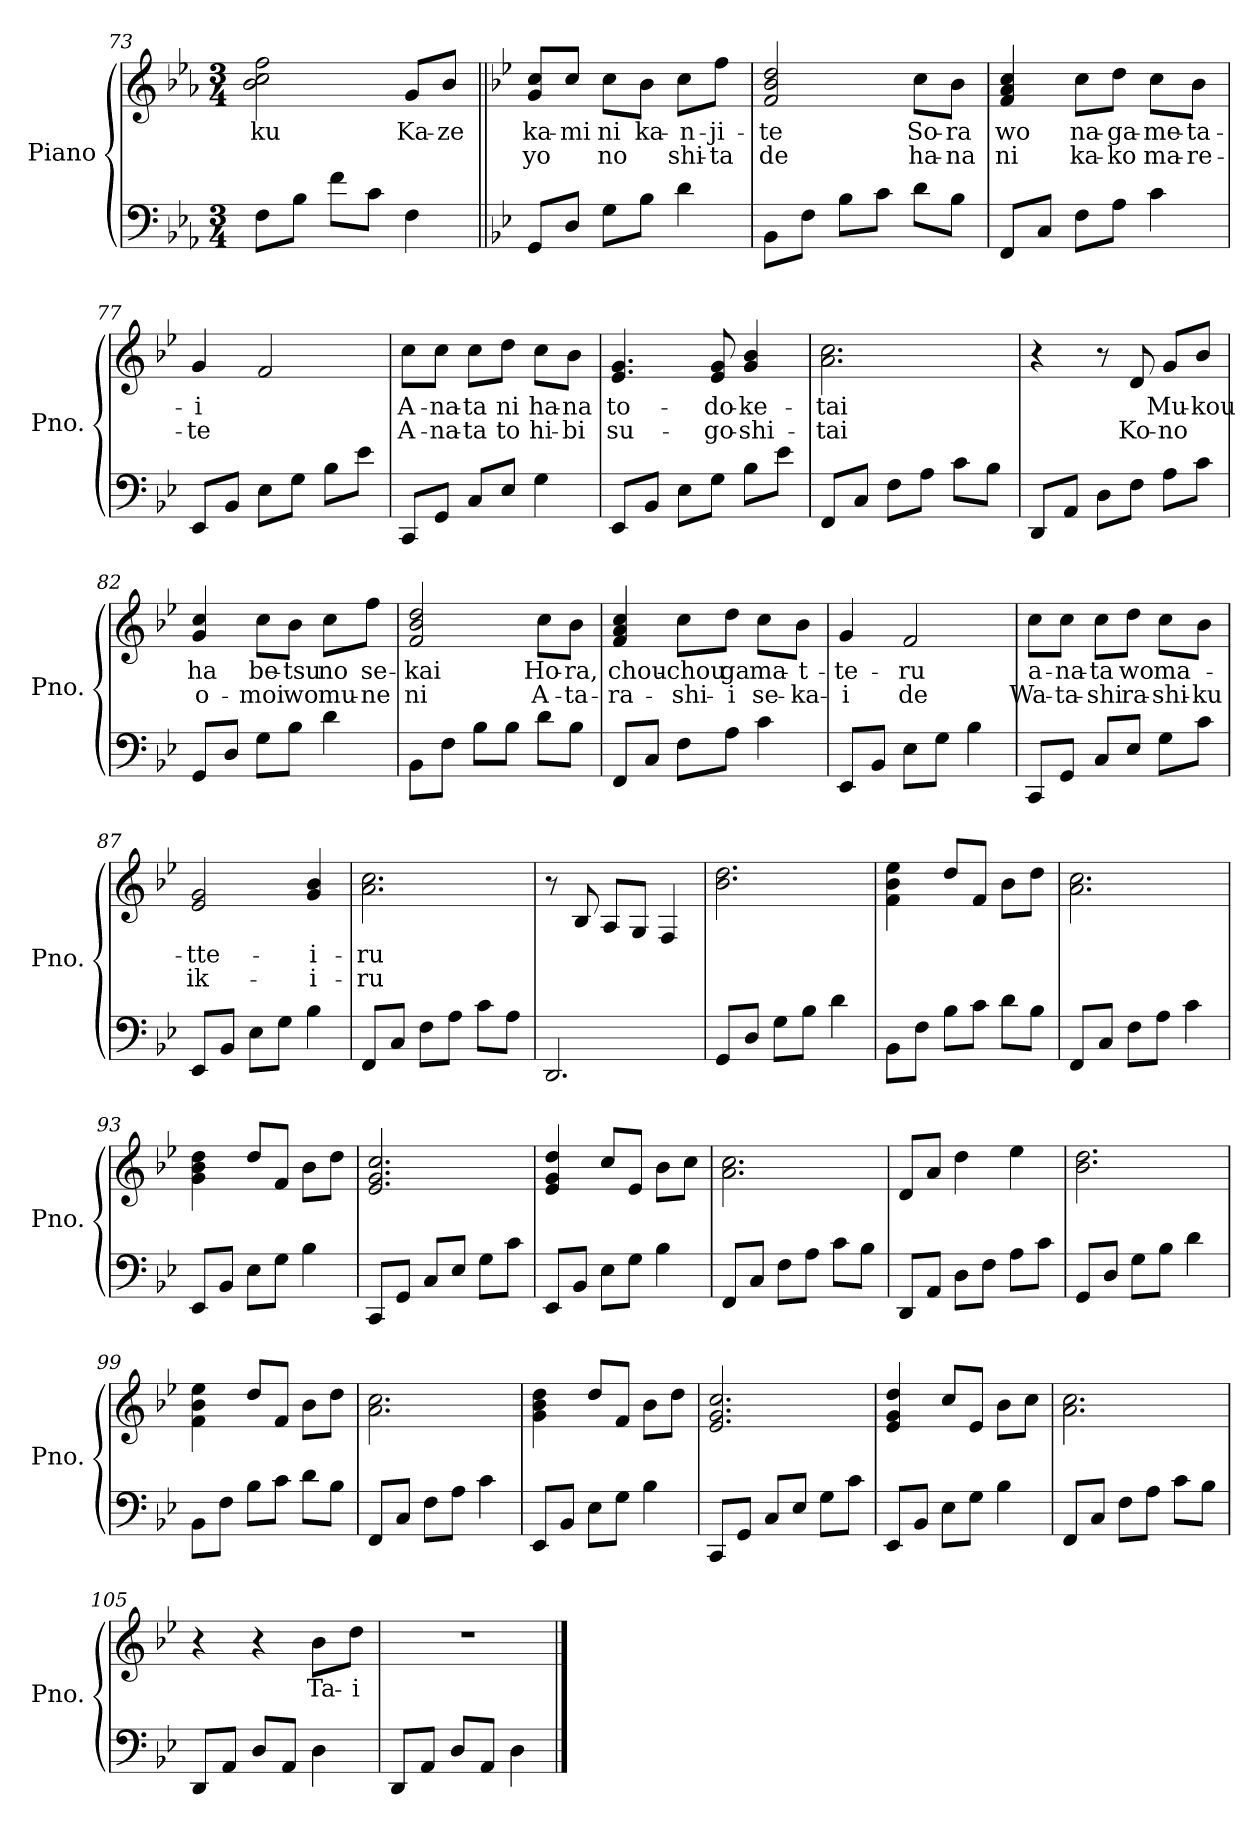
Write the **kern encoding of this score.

**kern	**kern	**text	**text
*part1	*part1	*part1	*part1
*staff2	*staff1	*staff1	*staff1
*I"Piano	*	*	*
*I'Pno.	*	*	*
*clefF4	*clefG2	*	*
*k[b-e-a-]	*k[b-e-a-]	*	*
*M3/4	*M3/4	*	*
=73	=73	=73	=73
8F\L	2b-\ 2cc\ 2ff\	-ku	.
8B-\J	.	.	.
8f\L	.	.	.
8c\J	.	.	.
4F\	8g/L	Ka-	.
.	8b-/J	-ze	.
!!LO:LB:g=z
=74||	=74||	=74||	=74||
*k[b-e-]	*k[b-e-]	*	*
8GG/L	8g/ 8cc/L	ka-	yo
8D/J	8cc/J	-mi	.
8G\L	8cc\L	ni	no
8B-\J	8b-\J	ka-	.
4d\	8cc\L	-n-	shi-
.	8ff\J	-ji-	-ta
=75	=75	=75	=75
8BB-\L	2f/ 2b-/ 2dd/	-te	de
8F\J	.	.	.
8B-\L	.	.	.
8c\J	.	.	.
8d\L	8cc\L	So-	ha-
8B-\J	8b-\J	-ra	-na
=76	=76	=76	=76
8FF/L	4f/ 4a/ 4cc/	wo	ni
8C/J	.	.	.
8F\L	8cc\L	na-	ka-
8A\J	8dd\J	-ga-	-ko
4c\	8cc\L	-me-	ma-
.	8b-\J	-ta-	-re-
=77	=77	=77	=77
8EE-/L	4g/	-i	-te
8BB-/J	.	.	.
8E-\L	2f/	.	.
8G\J	.	.	.
8B-\L	.	.	.
8e-\J	.	.	.
=78	=78	=78	=78
8CC/L	8cc\L	A-	A-
8GG/J	8cc\J	-na-	-na-
8C/L	8cc\L	-ta	-ta
8E-/J	8dd\J	ni	to
4G\	8cc\L	ha-	hi-
.	8b-\J	-na	-bi
!!LO:LB:g=z
=79	=79	=79	=79
8EE-/L	4.e-/ 4.g/	to-	su-
8BB-/J	.	.	.
8E-\L	.	.	.
8G\J	8e-/ 8g/	-do-	-go-
8B-\L	4g/ 4b-/	-ke-	-shi-
8e-\J	.	.	.
=80	=80	=80	=80
8FF/L	2.a\ 2.cc\	-tai	-tai
8C/J	.	.	.
8F\L	.	.	.
8A\J	.	.	.
8c\L	.	.	.
8B-\J	.	.	.
=81	=81	=81	=81
8DD/L	4r	.	.
8AA/J	.	.	.
8D\L	8r	.	.
8F\J	8d/	.	Ko-
8A\L	8g/L	Mu-	-no
8c\J	8b-/J	-kou	.
=82	=82	=82	=82
8GG/L	4g/ 4cc/	ha	o-
8D/J	.	.	.
8G\L	8cc\L	be-	-moi
8B-\J	8b-\J	-tsu	wo
4d\	8cc\L	no	mu-
.	8ff\J	se-	-ne
=83	=83	=83	=83
8BB-\L	2f/ 2b-/ 2dd/	-kai	ni
8F\J	.	.	.
8B-\L	.	.	.
8B-\J	.	.	.
8d\L	8cc\L	Ho-	A-
8B-\J	8b-\J	-ra,	-ta-
!!LO:LB:g=z
=84	=84	=84	=84
8FF/L	4f/ 4a/ 4cc/	chou-	-ra-
8C/J	.	.	.
8F\L	8cc\L	-chou	-shi-
8A\J	8dd\J	ga	-i
4c\	8cc\L	ma-	se-
.	8b-\J	-t-	-ka-
=85	=85	=85	=85
8EE-/L	4g/	-te-	-i
8BB-/J	.	.	.
8E-\L	2f/	-ru	de
8G\J	.	.	.
4B-\	.	.	.
=86	=86	=86	=86
8CC/L	8cc\L	a-	Wa-
8GG/J	8cc\J	-na-	-ta-
8C/L	8cc\L	-ta	-shi
8E-/J	8dd\J	wo	ra-
8G\L	8cc\L	ma-	-shi-
8c\J	8b-\J	.	ku
=87	=87	=87	=87
8EE-/L	2e-/ 2g/	-tte-	ik-
8BB-/J	.	.	.
8E-\L	.	.	.
8G\J	.	.	.
4B-\	4g/ 4b-/	-i-	-i-
=88	=88	=88	=88
8FF/L	2.a\ 2.cc\	-ru	-ru
8C/J	.	.	.
8F\L	.	.	.
8A\J	.	.	.
8c\L	.	.	.
8A\J	.	.	.
!!LO:LB:g=z
=89	=89	=89	=89
2.DD/	8r	.	.
.	8B-/	.	.
.	8A/L	.	.
.	8G/J	.	.
.	4F/	.	.
=90	=90	=90	=90
8GG/L	2.b-\ 2.dd\	.	.
8D/J	.	.	.
8G\L	.	.	.
8B-\J	.	.	.
4d\	.	.	.
=91	=91	=91	=91
8BB-\L	4f\ 4b-\ 4ee-\	.	.
8F\J	.	.	.
8B-\L	8dd/L	.	.
8c\J	8f/J	.	.
8d\L	8b-\L	.	.
8B-\J	8dd\J	.	.
=92	=92	=92	=92
8FF/L	2.a\ 2.cc\	.	.
8C/J	.	.	.
8F\L	.	.	.
8A\J	.	.	.
4c\	.	.	.
=93	=93	=93	=93
8EE-/L	4g\ 4b-\ 4dd\	.	.
8BB-/J	.	.	.
8E-\L	8dd/L	.	.
8G\J	8f/J	.	.
4B-\	8b-\L	.	.
.	8dd\J	.	.
=94	=94	=94	=94
8CC/L	2.e-/ 2.g/ 2.cc/	.	.
8GG/J	.	.	.
8C/L	.	.	.
8E-/J	.	.	.
8G\L	.	.	.
8c\J	.	.	.
!!LO:PB:g=z
=95	=95	=95	=95
8EE-/L	4e-/ 4g/ 4dd/	.	.
8BB-/J	.	.	.
8E-\L	8cc/L	.	.
8G\J	8e-/J	.	.
4B-\	8b-\L	.	.
.	8cc\J	.	.
=96	=96	=96	=96
8FF/L	2.a\ 2.cc\	.	.
8C/J	.	.	.
8F\L	.	.	.
8A\J	.	.	.
8c\L	.	.	.
8B-\J	.	.	.
=97	=97	=97	=97
8DD/L	8d/L	.	.
8AA/J	8a/J	.	.
8D\L	4dd\	.	.
8F\J	.	.	.
8A\L	4ee-\	.	.
8c\J	.	.	.
=98	=98	=98	=98
8GG/L	2.b-\ 2.dd\	.	.
8D/J	.	.	.
8G\L	.	.	.
8B-\J	.	.	.
4d\	.	.	.
=99	=99	=99	=99
8BB-\L	4f\ 4b-\ 4ee-\	.	.
8F\J	.	.	.
8B-\L	8dd/L	.	.
8c\J	8f/J	.	.
8d\L	8b-\L	.	.
8B-\J	8dd\J	.	.
=100	=100	=100	=100
8FF/L	2.a\ 2.cc\	.	.
8C/J	.	.	.
8F\L	.	.	.
8A\J	.	.	.
4c\	.	.	.
=101	=101	=101	=101
8EE-/L	4g\ 4b-\ 4dd\	.	.
8BB-/J	.	.	.
8E-\L	8dd/L	.	.
8G\J	8f/J	.	.
4B-\	8b-\L	.	.
.	8dd\J	.	.
!!LO:LB:g=z
=102	=102	=102	=102
8CC/L	2.e-/ 2.g/ 2.cc/	.	.
8GG/J	.	.	.
8C/L	.	.	.
8E-/J	.	.	.
8G\L	.	.	.
8c\J	.	.	.
=103	=103	=103	=103
8EE-/L	4e-/ 4g/ 4dd/	.	.
8BB-/J	.	.	.
8E-\L	8cc/L	.	.
8G\J	8e-/J	.	.
4B-\	8b-\L	.	.
.	8cc\J	.	.
=104	=104	=104	=104
8FF/L	2.a\ 2.cc\	.	.
8C/J	.	.	.
8F\L	.	.	.
8A\J	.	.	.
8c\L	.	.	.
8B-\J	.	.	.
=105	=105	=105	=105
8DD/L	4r	.	.
8AA/J	.	.	.
8D/L	4r	.	.
8AA/J	.	.	.
4D\	8b-\L	Ta-	.
.	8dd\J	-i	.
=106	=106	=106	=106
8DD/L	2.r	.	.
8AA/J	.	.	.
8D/L	.	.	.
8AA/J	.	.	.
4D\	.	.	.
==	==	==	==
*-	*-	*-	*-
